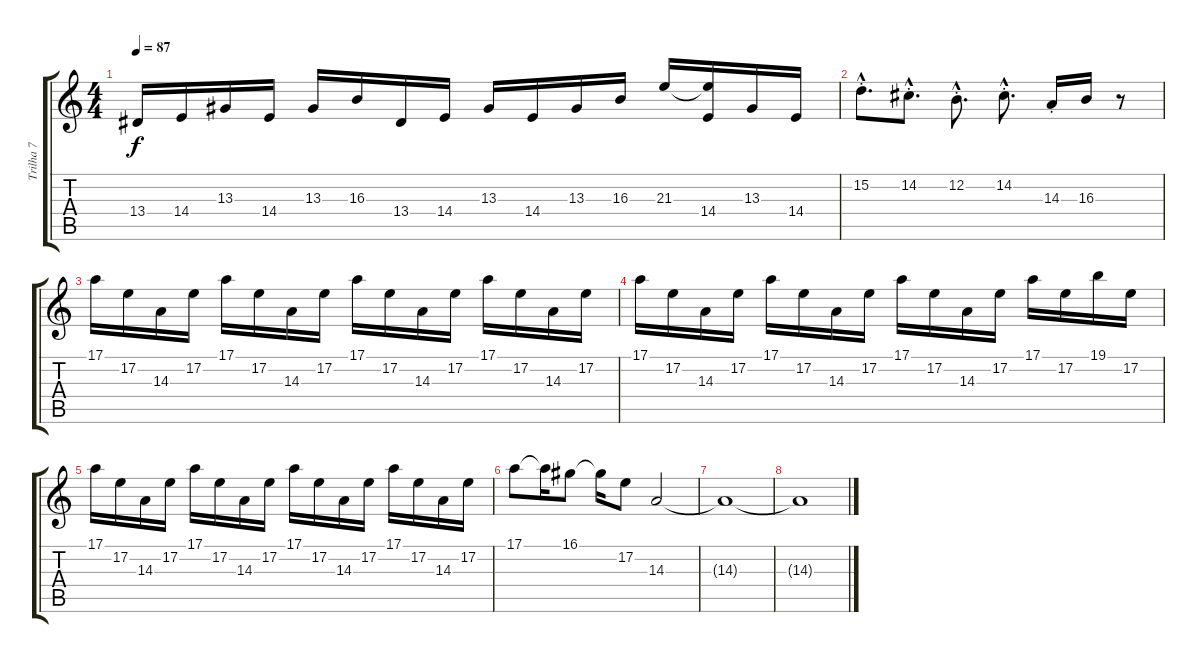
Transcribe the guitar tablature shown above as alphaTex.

\track ("Trilha 7" "Trilha 7") {instrument violin}
\staff {score tabs}
\tuning (E4 B3 G3 D3 A2 E2) {hide}
\ts (4 4)
\tempo 87
\clef g2
\ks c
13.4.16{dy f} 14.4.16 13.3.16 14.4.16 13.3.16 16.3.16 13.4.16 14.4.16 13.3.16 14.4.16 13.3.16 16.3.16 21.3.16 (21.3{t} 14.4).16 13.3.16 14.4.16 |
15.2{hac st}.8{d} 14.2{hac st}.8{d} 12.2{hac st}.8{d} 14.2{hac st}.8{d} 14.3{st}.16 16.3.16 r.8 |
17.1.16 17.2.16 14.3.16 17.2.16 17.1.16 17.2.16 14.3.16 17.2.16 17.1.16 17.2.16 14.3.16 17.2.16 17.1.16 17.2.16 14.3.16 17.2.16 |
17.1.16 17.2.16 14.3.16 17.2.16 17.1.16 17.2.16 14.3.16 17.2.16 17.1.16 17.2.16 14.3.16 17.2.16 17.1.16 17.2.16 19.1.16 17.2.16 |
17.1.16 17.2.16 14.3.16 17.2.16 17.1.16 17.2.16 14.3.16 17.2.16 17.1.16 17.2.16 14.3.16 17.2.16 17.1.16 17.2.16 14.3.16 17.2.16 |
17.1.8 17.1{t}.16 16.1.8 16.1{t}.16 17.2.8 14.3.2{volume 0} |
14.3{t}.1 |
14.3{t}.1
